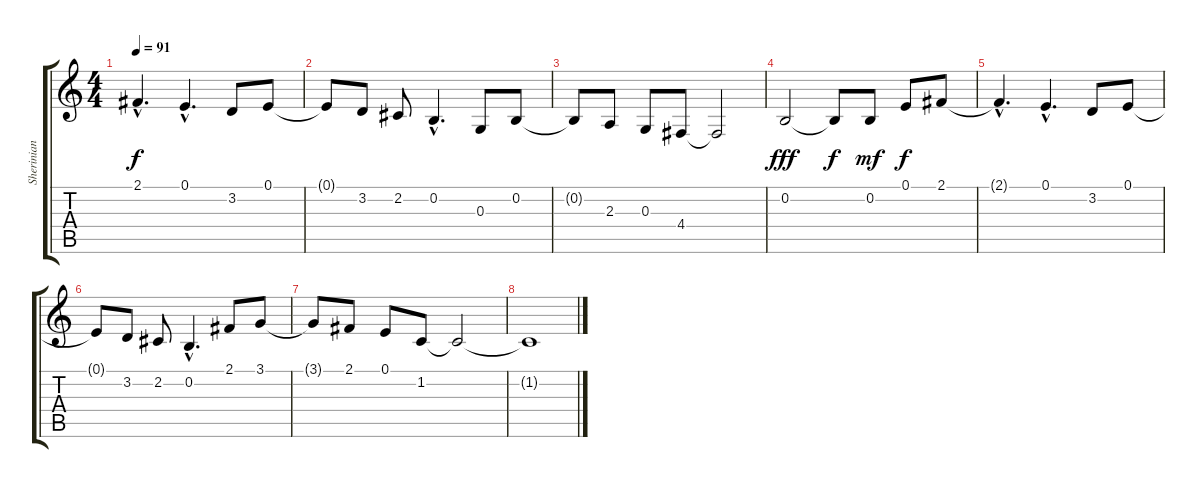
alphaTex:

\track ("Sherinian Piano" "Sherinian ") {instrument brightacousticpiano}
\staff {score tabs}
\tuning (E4 B3 G3 D3 A2 E2) {hide}
\ts (4 4)
\tempo 91
\clef g2
\ks c
2.1{hac t}.4{d dy f} 0.1{hac}.4{d} 3.2.8 0.1.8 |
0.1{t}.8 3.2.8 2.2.8 0.2{hac}.4{d} 0.3.8 0.2.8 |
0.2{t}.8 2.3.8 0.3.8 4.4.8 4.4{t}.2 |
0.2.2{dy fff} 0.2{t}.8{dy f} 0.2.8{dy mf} 0.1.8{dy f} 2.1.8 |
2.1{hac t}.4{d} 0.1{hac}.4{d} 3.2.8 0.1.8 |
0.1{t}.8 3.2.8 2.2.8 0.2{hac}.4{d} 2.1.8 3.1.8 |
3.1{t}.8 2.1.8 0.1.8 1.2.8 1.2{t}.2 |
1.2{t}.1
